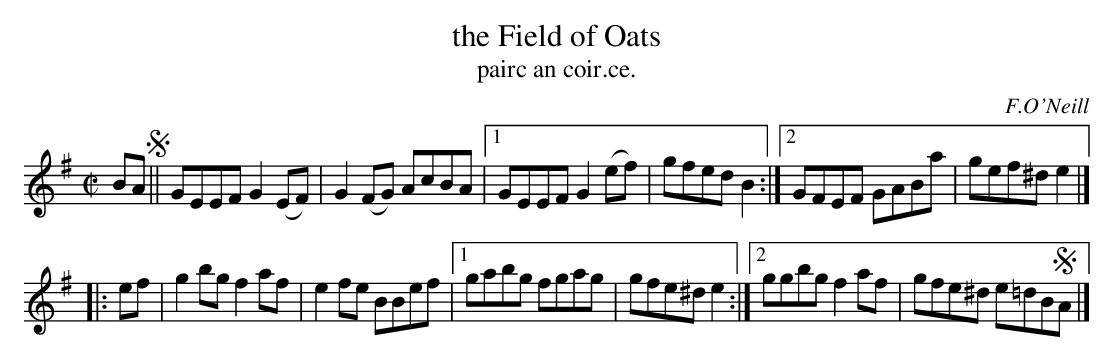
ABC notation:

X:1
T: the Field of Oats
T: pairc an coir.ce.
O: F.O'Neill
M: C|
L: 1/8
K: Em
BA !segno!|| GEEF G2(EF) | G2(FG) AcBA |1 GEEF G2(ef) | gfed B2 :|2 GFEF GABa | gef^d e2 |]
|: ef | g2bg f2af | e2fe BBef |1 gabg fgag | gfe^d e2 :|2 ggbg f2af | gfe^d e=dB!segno!A |]
